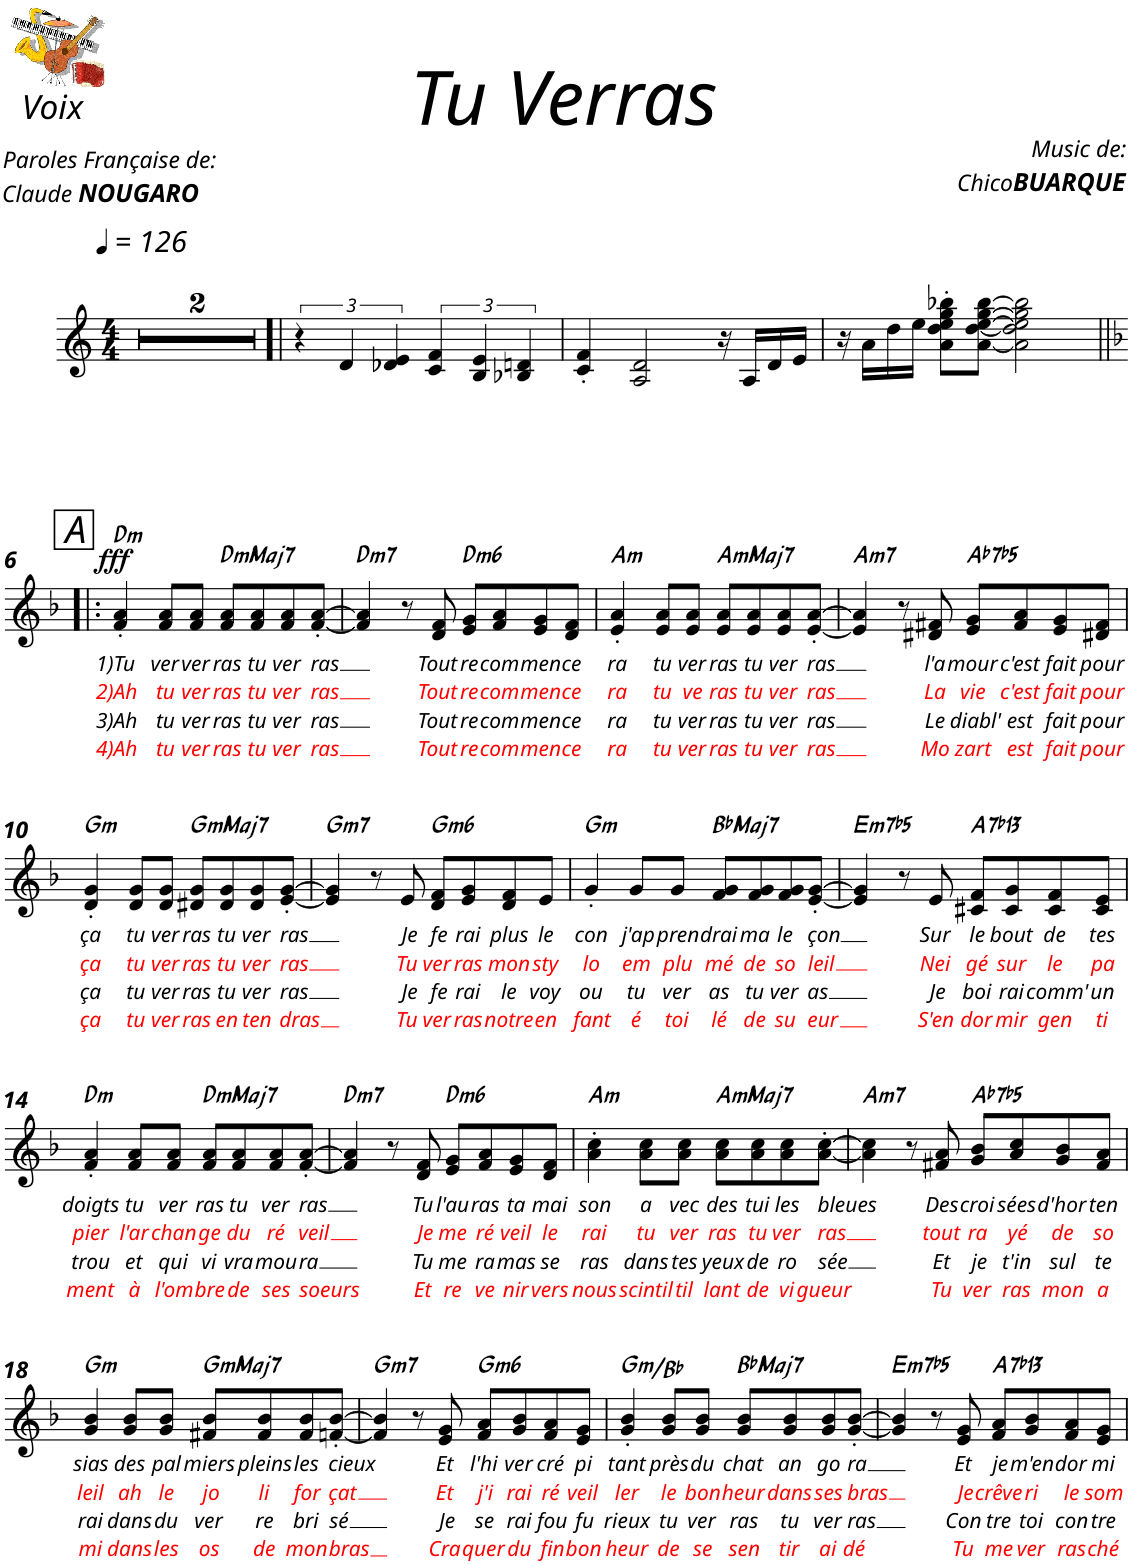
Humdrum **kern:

**kern	**text	**text	**text	**text	**dynam	**harte
*part1	*part1	*part1	*part1	*part1	*part1	*part1
*staff1	*staff1	*staff1	*staff1	*staff1	*staff1	*
*I"Vibraphone	*	*	*	*	*	*
*I'Vib.	*	*	*	*	*	*
*clefG2	*	*	*	*	*	*
*k[]	*	*	*	*	*	*
*M4/4	*	*	*	*	*	*
*MM126	*	*	*	*	*	*
=1	=1	=1	=1	=1	=1	=1
1r	.	.	.	.	.	.
=2	=2	=2	=2	=2	=2	=2
1r	.	.	.	.	.	.
=3!|	=3!|	=3!|	=3!|	=3!|	=3!|	=3!|
6r	.	.	.	.	.	.
6d/	.	.	.	.	.	.
6d-X/ 6e/	.	.	.	.	.	.
6c/ 6f/	.	.	.	.	.	.
6B/ 6e/	.	.	.	.	.	.
6B-X/ 6dn/	.	.	.	.	.	.
=4	=4	=4	=4	=4	=4	=4
4c/' 4f/'	.	.	.	.	.	.
2A/ 2d/	.	.	.	.	.	.
16r	.	.	.	.	.	.
16A/LL	.	.	.	.	.	.
16d/	.	.	.	.	.	.
16e/JJ	.	.	.	.	.	.
=5	=5	=5	=5	=5	=5	=5
16r	.	.	.	.	.	.
16a\LL	.	.	.	.	.	.
16dd\	.	.	.	.	.	.
16ee\JJ	.	.	.	.	.	.
8a\' 8dd\' 8ee\' 8gg\' 8bb-X\'L	.	.	.	.	.	.
[8a\ [8dd\ [8ee\ [8gg\ [8bb-\J	.	.	.	.	.	.
2a\] 2dd\] 2ee\] 2gg\] 2bb-\]	.	.	.	.	.	.
!!LO:LB:g=z
!!LO:REH:place=s1:a:i:cj:fs=18:t=A
=6!|:	=6!|:	=6!|:	=6!|:	=6!|:	=6!|:	=6!|:
*k[b-]	*	*	*	*	*	*
!	!LO:LY:b	!LO:LY:b:color=#FF0000	!LO:LY:b	!LO:LY:b:color=#FF0000	!LO:DY:a	!LO:H:kt=m
4f/' 4a/'	1)Tu	2)Ah	3)Ah	4)Ah	fff	D:min
!	!LO:LY:b	!LO:LY:b:color=#FF0000	!LO:LY:b	!LO:LY:b:color=#FF0000	!	!
8f/ 8a/L	ver	tu	tu	tu	.	.
!	!LO:LY:b	!LO:LY:b:color=#FF0000	!LO:LY:b	!LO:LY:b:color=#FF0000	!	!
8f/ 8a/J	ver	ver	ver	ver	.	.
!	!LO:LY:b	!LO:LY:b:color=#FF0000	!LO:LY:b	!LO:LY:b:color=#FF0000	!	!LO:H:kt=mMaj7
8f/ 8a/L	ras	ras	ras	ras	.	D:minmaj7
!	!LO:LY:b	!LO:LY:b:color=#FF0000	!LO:LY:b	!LO:LY:b:color=#FF0000	!	!
8f/ 8a/	tu	tu	tu	tu	.	.
!	!LO:LY:b	!LO:LY:b:color=#FF0000	!LO:LY:b	!LO:LY:b:color=#FF0000	!	!
8f/ 8a/	ver	ver	ver	ver	.	.
!	!LO:LY:b	!LO:LY:b:color=#FF0000	!LO:LY:b	!LO:LY:b:color=#FF0000	!	!
[8f/' [8a/'J	ras	ras	ras	ras	.	.
=7	=7	=7	=7	=7	=7	=7
!	!	!	!	!	!	!LO:H:kt=m7
4f/] 4a/]	.	.	.	.	.	D:min7
8r	.	.	.	.	.	.
!	!LO:LY:b	!LO:LY:b:color=#FF0000	!LO:LY:b	!LO:LY:b:color=#FF0000	!	!
8d/ 8f/	Tout	Tout	Tout	Tout	.	.
!	!LO:LY:b	!LO:LY:b:color=#FF0000	!LO:LY:b	!LO:LY:b:color=#FF0000	!	!LO:H:kt=m6
8e/ 8g/L	re	re	re	re	.	D:min6
!	!LO:LY:b	!LO:LY:b:color=#FF0000	!LO:LY:b	!LO:LY:b:color=#FF0000	!	!
8f/ 8a/	com	com	com	com	.	.
!	!LO:LY:b	!LO:LY:b:color=#FF0000	!LO:LY:b	!LO:LY:b:color=#FF0000	!	!
8e/ 8g/	men	men	men	men	.	.
!	!LO:LY:b	!LO:LY:b:color=#FF0000	!LO:LY:b	!LO:LY:b:color=#FF0000	!	!
8d/ 8f/J	ce	ce	ce	ce	.	.
=8	=8	=8	=8	=8	=8	=8
!	!LO:LY:b	!LO:LY:b:color=#FF0000	!LO:LY:b	!LO:LY:b:color=#FF0000	!	!LO:H:kt=m
4e/' 4a/'	ra	ra	ra	ra	.	A:min
!	!LO:LY:b	!LO:LY:b:color=#FF0000	!LO:LY:b	!LO:LY:b:color=#FF0000	!	!
8e/ 8a/L	tu	tu	tu	tu	.	.
!	!LO:LY:b	!LO:LY:b:color=#FF0000	!LO:LY:b	!LO:LY:b:color=#FF0000	!	!
8e/ 8a/J	ver	ve	ver	ver	.	.
!	!LO:LY:b	!LO:LY:b:color=#FF0000	!LO:LY:b	!LO:LY:b:color=#FF0000	!	!LO:H:kt=mMaj7
8e/ 8a/L	ras	ras	ras	ras	.	A:minmaj7
!	!LO:LY:b	!LO:LY:b:color=#FF0000	!LO:LY:b	!LO:LY:b:color=#FF0000	!	!
8e/ 8a/	tu	tu	tu	tu	.	.
!	!LO:LY:b	!LO:LY:b:color=#FF0000	!LO:LY:b	!LO:LY:b:color=#FF0000	!	!
8e/ 8a/	ver	ver	ver	ver	.	.
!	!LO:LY:b	!LO:LY:b:color=#FF0000	!LO:LY:b	!LO:LY:b:color=#FF0000	!	!
[8e/' [8a/'J	ras	ras	ras	ras	.	.
=9	=9	=9	=9	=9	=9	=9
!	!	!	!	!	!	!LO:H:kt=m7
4e/] 4a/]	.	.	.	.	.	A:min7
8r	.	.	.	.	.	.
!	!LO:LY:b	!LO:LY:b:color=#FF0000	!LO:LY:b	!LO:LY:b:color=#FF0000	!	!
8d#X/ 8f#X/	l'a	La	Le	Mo	.	.
!	!LO:LY:b	!LO:LY:b:color=#FF0000	!LO:LY:b	!LO:LY:b:color=#FF0000	!	!LO:H:kt=7
8e/ 8g/L	mour	vie	diabl'	zart	.	Ab:(3,b5,b7)
!	!LO:LY:b	!LO:LY:b:color=#FF0000	!LO:LY:b	!LO:LY:b:color=#FF0000	!	!
8f#/ 8a/	c'est	c'est	est	est	.	.
!	!LO:LY:b	!LO:LY:b:color=#FF0000	!LO:LY:b	!LO:LY:b:color=#FF0000	!	!
8e/ 8g/	fait	fait	fait	fait	.	.
!	!LO:LY:b	!LO:LY:b:color=#FF0000	!LO:LY:b	!LO:LY:b:color=#FF0000	!	!
8d#X/ 8f#/J	pour	pour	pour	pour	.	.
!!LO:LB:g=z
=10	=10	=10	=10	=10	=10	=10
!	!LO:LY:b	!LO:LY:b:color=#FF0000	!LO:LY:b	!LO:LY:b:color=#FF0000	!	!LO:H:kt=m
4d/' 4g/'	ça	ça	ça	ça	.	G:min
!	!LO:LY:b	!LO:LY:b:color=#FF0000	!LO:LY:b	!LO:LY:b:color=#FF0000	!	!
8d/ 8g/L	tu	tu	tu	tu	.	.
!	!LO:LY:b	!LO:LY:b:color=#FF0000	!LO:LY:b	!LO:LY:b:color=#FF0000	!	!
8d/ 8g/J	ver	ver	ver	ver	.	.
!	!LO:LY:b	!LO:LY:b:color=#FF0000	!LO:LY:b	!LO:LY:b:color=#FF0000	!	!LO:H:kt=mMaj7
8d#X/ 8g/L	ras	ras	ras	ras	.	G:minmaj7
!	!LO:LY:b	!LO:LY:b:color=#FF0000	!LO:LY:b	!LO:LY:b:color=#FF0000	!	!
8d#/ 8g/	tu	tu	tu	en	.	.
!	!LO:LY:b	!LO:LY:b:color=#FF0000	!LO:LY:b	!LO:LY:b:color=#FF0000	!	!
8d#/ 8g/	ver	ver	ver	ten	.	.
!	!LO:LY:b	!LO:LY:b:color=#FF0000	!LO:LY:b	!LO:LY:b:color=#FF0000	!	!
[8e/' [8g/'J	ras	ras	ras	dras	.	.
=11	=11	=11	=11	=11	=11	=11
!	!	!	!	!	!	!LO:H:kt=m7
4e/] 4g/]	.	.	.	.	.	G:min7
8r	.	.	.	.	.	.
!	!LO:LY:b	!LO:LY:b:color=#FF0000	!LO:LY:b	!LO:LY:b:color=#FF0000	!	!
8e/	Je	Tu	Je	Tu	.	.
!	!LO:LY:b	!LO:LY:b:color=#FF0000	!LO:LY:b	!LO:LY:b:color=#FF0000	!	!LO:H:kt=m6
8d/ 8f/L	fe	ver	fe	ver	.	G:min6
!	!LO:LY:b	!LO:LY:b:color=#FF0000	!LO:LY:b	!LO:LY:b:color=#FF0000	!	!
8e/ 8g/	rai	ras	rai	ras	.	.
!	!LO:LY:b	!LO:LY:b:color=#FF0000	!LO:LY:b	!LO:LY:b:color=#FF0000	!	!
8d/ 8f/	plus	mon	le	notre	.	.
!	!LO:LY:b	!LO:LY:b:color=#FF0000	!LO:LY:b	!LO:LY:b:color=#FF0000	!	!
8e/J	le	sty	voy	en	.	.
=12	=12	=12	=12	=12	=12	=12
!	!LO:LY:b	!LO:LY:b:color=#FF0000	!LO:LY:b	!LO:LY:b:color=#FF0000	!	!LO:H:kt=m
4g'/	con	lo	ou	fant	.	G:min
!	!LO:LY:b	!LO:LY:b:color=#FF0000	!LO:LY:b	!LO:LY:b:color=#FF0000	!	!
8g/L	j'ap	em	tu	é	.	.
!	!LO:LY:b	!LO:LY:b:color=#FF0000	!LO:LY:b	!LO:LY:b:color=#FF0000	!	!
8g/J	pren	plu	ver	toi	.	.
!	!LO:LY:b	!LO:LY:b:color=#FF0000	!LO:LY:b	!LO:LY:b:color=#FF0000	!	!LO:H:kt=Maj7
8f/ 8g/L	drai	mé	as	lé	.	Bb:maj7
!	!LO:LY:b	!LO:LY:b:color=#FF0000	!LO:LY:b	!LO:LY:b:color=#FF0000	!	!
8f/ 8g/	ma	de	tu	de	.	.
!	!LO:LY:b	!LO:LY:b:color=#FF0000	!LO:LY:b	!LO:LY:b:color=#FF0000	!	!
8f/ 8g/	le	so	ver	su	.	.
!	!LO:LY:b	!LO:LY:b:color=#FF0000	!LO:LY:b	!LO:LY:b:color=#FF0000	!	!
[8e/' [8g/'J	çon	leil	as	eur	.	.
=13	=13	=13	=13	=13	=13	=13
!	!	!	!	!	!	!LO:H:kt=m7b5
4e/] 4g/]	.	.	.	.	.	E:hdim7
8r	.	.	.	.	.	.
!	!LO:LY:b	!LO:LY:b:color=#FF0000	!LO:LY:b	!LO:LY:b:color=#FF0000	!	!
8e/	Sur	Nei	Je	S'en	.	.
!	!LO:LY:b	!LO:LY:b:color=#FF0000	!LO:LY:b	!LO:LY:b:color=#FF0000	!	!LO:H:kt=7
8c#X/ 8f/L	le	gé	boi	dor	.	A:7(b13)
!	!LO:LY:b	!LO:LY:b:color=#FF0000	!LO:LY:b	!LO:LY:b:color=#FF0000	!	!
8c#/ 8g/	bout	sur	rai	mir	.	.
!	!LO:LY:b	!LO:LY:b:color=#FF0000	!LO:LY:b	!LO:LY:b:color=#FF0000	!	!
8c#/ 8f/	de	le	comm'	gen	.	.
!	!LO:LY:b	!LO:LY:b:color=#FF0000	!LO:LY:b	!LO:LY:b:color=#FF0000	!	!
8c#/ 8e/J	tes	pa	un	ti	.	.
!!LO:LB:g=z
=14	=14	=14	=14	=14	=14	=14
!	!LO:LY:b	!LO:LY:b:color=#FF0000	!LO:LY:b	!LO:LY:b:color=#FF0000	!	!LO:H:kt=m
4f/' 4a/'	doigts	pier	trou	ment	.	D:min
!	!LO:LY:b	!LO:LY:b:color=#FF0000	!LO:LY:b	!LO:LY:b:color=#FF0000	!	!
8f/ 8a/L	tu	l'ar	et	à	.	.
!	!LO:LY:b	!LO:LY:b:color=#FF0000	!LO:LY:b	!LO:LY:b:color=#FF0000	!	!
8f/ 8a/J	ver	chan	qui	l'om	.	.
!	!LO:LY:b	!LO:LY:b:color=#FF0000	!LO:LY:b	!LO:LY:b:color=#FF0000	!	!LO:H:kt=mMaj7
8f/ 8a/L	ras	ge	vi	bre	.	D:minmaj7
!	!LO:LY:b	!LO:LY:b:color=#FF0000	!LO:LY:b	!LO:LY:b:color=#FF0000	!	!
8f/ 8a/	tu	du	vra	de	.	.
!	!LO:LY:b	!LO:LY:b:color=#FF0000	!LO:LY:b	!LO:LY:b:color=#FF0000	!	!
8f/ 8a/	ver	ré	mou	ses	.	.
!	!LO:LY:b	!LO:LY:b:color=#FF0000	!LO:LY:b	!LO:LY:b:color=#FF0000	!	!
[8f/' [8a/'J	ras	veil	ra	soeurs	.	.
=15	=15	=15	=15	=15	=15	=15
!	!	!	!	!	!	!LO:H:kt=m7
4f/] 4a/]	.	.	.	.	.	D:min7
8r	.	.	.	.	.	.
!	!LO:LY:b	!LO:LY:b:color=#FF0000	!LO:LY:b	!LO:LY:b:color=#FF0000	!	!
8d/ 8f/	Tu	Je	Tu	Et	.	.
!	!LO:LY:b	!LO:LY:b:color=#FF0000	!LO:LY:b	!LO:LY:b:color=#FF0000	!	!LO:H:kt=m6
8e/ 8g/L	l'au	me	me	re	.	D:min6
!	!LO:LY:b	!LO:LY:b:color=#FF0000	!LO:LY:b	!LO:LY:b:color=#FF0000	!	!
8f/ 8a/	ras	ré	ra	ve	.	.
!	!LO:LY:b	!LO:LY:b:color=#FF0000	!LO:LY:b	!LO:LY:b:color=#FF0000	!	!
8e/ 8g/	ta	veil	mas	nir	.	.
!	!LO:LY:b	!LO:LY:b:color=#FF0000	!LO:LY:b	!LO:LY:b:color=#FF0000	!	!
8d/ 8f/J	mai	le	se	vers	.	.
=16	=16	=16	=16	=16	=16	=16
!	!LO:LY:b	!LO:LY:b:color=#FF0000	!LO:LY:b	!LO:LY:b:color=#FF0000	!	!LO:H:kt=m
4a\' 4cc\'	son	rai	ras	nous	.	A:min
!	!LO:LY:b	!LO:LY:b:color=#FF0000	!LO:LY:b	!LO:LY:b:color=#FF0000	!	!
8a\ 8cc\L	a	tu	dans	scintil	.	.
!	!LO:LY:b	!LO:LY:b:color=#FF0000	!LO:LY:b	!LO:LY:b:color=#FF0000	!	!
8a\ 8cc\J	vec	ver	tes	til	.	.
!	!LO:LY:b	!LO:LY:b:color=#FF0000	!LO:LY:b	!LO:LY:b:color=#FF0000	!	!LO:H:kt=mMaj7
8a\ 8cc\L	des	ras	yeux	lant	.	A:minmaj7
!	!LO:LY:b	!LO:LY:b:color=#FF0000	!LO:LY:b	!LO:LY:b:color=#FF0000	!	!
8a\ 8cc\	tui	tu	de	de	.	.
!	!LO:LY:b	!LO:LY:b:color=#FF0000	!LO:LY:b	!LO:LY:b:color=#FF0000	!	!
8a\ 8cc\	les	ver	ro	vi	.	.
!	!LO:LY:b	!LO:LY:b:color=#FF0000	!LO:LY:b	!LO:LY:b:color=#FF0000	!	!
[8a\' [8cc\'J	bleues	ras	sée	gueur	.	.
=17	=17	=17	=17	=17	=17	=17
!	!	!	!	!	!	!LO:H:kt=m7
4a\] 4cc\]	.	.	.	.	.	A:min7
8r	.	.	.	.	.	.
!	!LO:LY:b	!LO:LY:b:color=#FF0000	!LO:LY:b	!LO:LY:b:color=#FF0000	!	!
8f#X/ 8a/	Des	tout	Et	Tu	.	.
!	!LO:LY:b	!LO:LY:b:color=#FF0000	!LO:LY:b	!LO:LY:b:color=#FF0000	!	!LO:H:kt=7
8g/ 8b-/L	croi	ra	je	ver	.	Ab:(3,b5,b7)
!	!LO:LY:b	!LO:LY:b:color=#FF0000	!LO:LY:b	!LO:LY:b:color=#FF0000	!	!
8a/ 8cc/	sées	yé	t'in	ras	.	.
!	!LO:LY:b	!LO:LY:b:color=#FF0000	!LO:LY:b	!LO:LY:b:color=#FF0000	!	!
8g/ 8b-/	d'hor	de	sul	mon	.	.
!	!LO:LY:b	!LO:LY:b:color=#FF0000	!LO:LY:b	!LO:LY:b:color=#FF0000	!	!
8f#/ 8a/J	ten	so	te	a	.	.
!!LO:LB:g=z
=18	=18	=18	=18	=18	=18	=18
!	!LO:LY:b	!LO:LY:b:color=#FF0000	!LO:LY:b	!LO:LY:b:color=#FF0000	!	!LO:H:kt=m
4g/ 4b-/	sias	leil	rai	mi	.	G:min
!	!LO:LY:b	!LO:LY:b:color=#FF0000	!LO:LY:b	!LO:LY:b:color=#FF0000	!	!
8g/ 8b-/L	des	ah	dans	dans	.	.
!	!LO:LY:b	!LO:LY:b:color=#FF0000	!LO:LY:b	!LO:LY:b:color=#FF0000	!	!
8g/ 8b-/J	pal	le	du	les	.	.
!	!LO:LY:b	!LO:LY:b:color=#FF0000	!LO:LY:b	!LO:LY:b:color=#FF0000	!	!LO:H:kt=mMaj7
8f#X/ 8b-/L	miers	jo	ver	os	.	G:minmaj7
!	!LO:LY:b	!LO:LY:b:color=#FF0000	!LO:LY:b	!LO:LY:b:color=#FF0000	!	!
8f#/ 8b-/	pleins	li	re	de	.	.
!	!LO:LY:b	!LO:LY:b:color=#FF0000	!LO:LY:b	!LO:LY:b:color=#FF0000	!	!
8f#/ 8b-/	les	for	bri	mon	.	.
!	!LO:LY:b	!LO:LY:b:color=#FF0000	!LO:LY:b	!LO:LY:b:color=#FF0000	!	!
[8fn/' [8b-/'J	cieux	çat	sé	bras	.	.
=19	=19	=19	=19	=19	=19	=19
!	!	!	!	!	!	!LO:H:kt=m7
4f/] 4b-/]	.	.	.	.	.	G:min7
8r	.	.	.	.	.	.
!	!LO:LY:b	!LO:LY:b:color=#FF0000	!LO:LY:b	!LO:LY:b:color=#FF0000	!	!
8e/ 8g/	Et	Et	Je	Cra	.	.
!	!LO:LY:b	!LO:LY:b:color=#FF0000	!LO:LY:b	!LO:LY:b:color=#FF0000	!	!LO:H:kt=m6
8f/ 8a/L	l'hi	j'i	se	quer	.	G:min6
!	!LO:LY:b	!LO:LY:b:color=#FF0000	!LO:LY:b	!LO:LY:b:color=#FF0000	!	!
8g/ 8b-/	ver	rai	rai	du	.	.
!	!LO:LY:b	!LO:LY:b:color=#FF0000	!LO:LY:b	!LO:LY:b:color=#FF0000	!	!
8f/ 8a/	cré	ré	fou	fin	.	.
!	!LO:LY:b	!LO:LY:b:color=#FF0000	!LO:LY:b	!LO:LY:b:color=#FF0000	!	!
8e/ 8g/J	pi	veil	fu	bon	.	.
=20	=20	=20	=20	=20	=20	=20
!	!LO:LY:b	!LO:LY:b:color=#FF0000	!LO:LY:b	!LO:LY:b:color=#FF0000	!	!LO:H:kt=m
4g/' 4b-/'	tant	ler	rieux	heur	.	G:min/b3
!	!LO:LY:b	!LO:LY:b:color=#FF0000	!LO:LY:b	!LO:LY:b:color=#FF0000	!	!
8g/ 8b-/L	près	le	tu	de	.	.
!	!LO:LY:b	!LO:LY:b:color=#FF0000	!LO:LY:b	!LO:LY:b:color=#FF0000	!	!
8g/ 8b-/J	du	bon	ver	se	.	.
!	!LO:LY:b	!LO:LY:b:color=#FF0000	!LO:LY:b	!LO:LY:b:color=#FF0000	!	!LO:H:kt=Maj7
8g/ 8b-/L	chat	heur	ras	sen	.	Bb:maj7
!	!LO:LY:b	!LO:LY:b:color=#FF0000	!LO:LY:b	!LO:LY:b:color=#FF0000	!	!
8g/ 8b-/	an	dans	tu	tir	.	.
!	!LO:LY:b	!LO:LY:b:color=#FF0000	!LO:LY:b	!LO:LY:b:color=#FF0000	!	!
8g/ 8b-/	go	ses	ver	ai	.	.
!	!LO:LY:b	!LO:LY:b:color=#FF0000	!LO:LY:b	!LO:LY:b:color=#FF0000	!	!
[8g/' [8b-/'J	-ra	bras	ras	dé	.	.
=	=	=	=	=	=	=
*-	*-	*-	*-	*-	*-	*-
